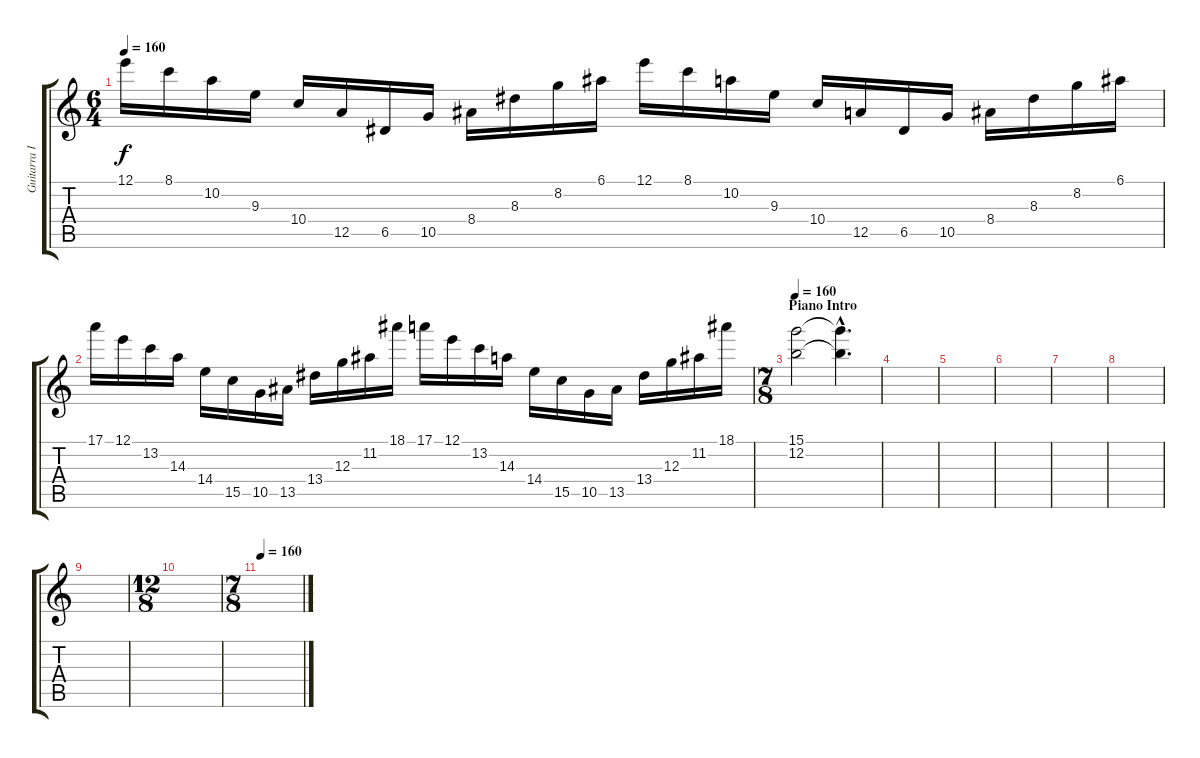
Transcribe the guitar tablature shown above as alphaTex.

\track ("Guitarra II (Solos)" "Guitarra I") {instrument overdrivenguitar}
\staff {score tabs}
\tuning (E4 B3 G3 D3 A2 E2) {hide}
\ts (6 4)
\tempo 160
\tempo 120
\tempo 160
\clef g2
\ks c
12.1.16{dy f balance 16 instrument overdrivenguitar} 8.1.16 10.2.16 9.3.16 10.4.16 12.5.16 6.5.16 10.5.16 8.4.16 8.3.16 8.2.16 6.1.16 12.1.16 8.1.16 10.2.16 9.3.16 10.4.16 12.5.16 6.5.16 10.5.16 8.4.16 8.3.16 8.2.16 6.1.16 |
17.1.16{balance 12} 12.1.16 13.2.16 14.3.16 14.4.16 15.5.16 10.5.16 13.5.16 13.4.16 12.3.16 11.2.16 18.1.16 17.1.16 12.1.16 13.2.16 14.3.16 14.4.16 15.5.16 10.5.16 13.5.16 13.4.16 12.3.16 11.2.16 18.1.16 |
\ts (7 8)
\section ("" "Piano Intro ")
\tempo 160
(15.1 12.2).2{volume 5 balance 8} (15.1{hac t} 12.2{hac t}).4{d} |
|
|
|
|
|
|
\ts (12 8)
|
\ts (7 8)
\tempo 160
